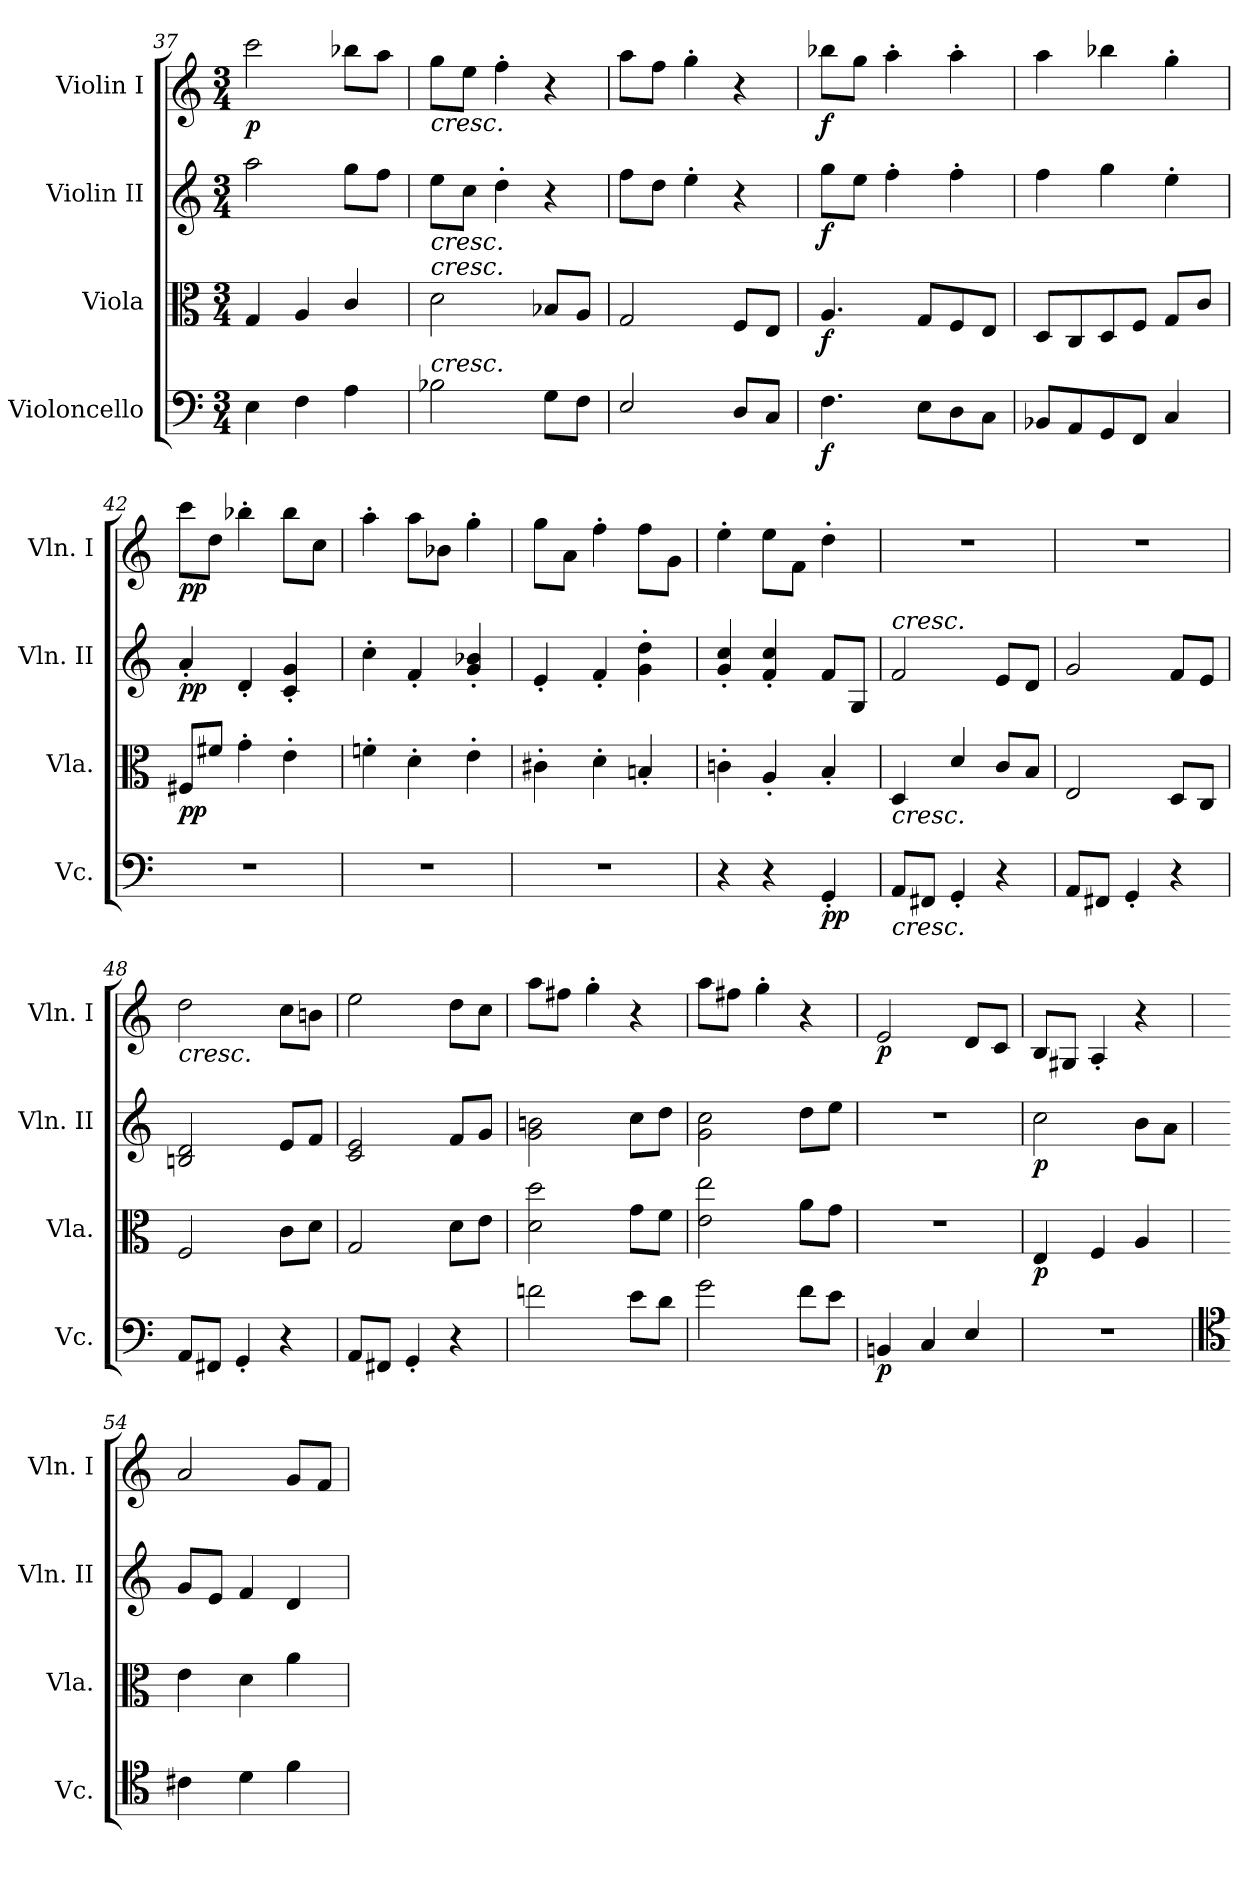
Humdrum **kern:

**kern	**dynam	**kern	**dynam	**kern	**dynam	**kern	**dynam
*part4	*part4	*part3	*part3	*part2	*part2	*part1	*part1
*staff4	*staff4	*staff3	*staff3	*staff2	*staff2	*staff1	*staff1
*I"Violoncello	*	*I"Viola	*	*I"Violin II	*	*I"Violin I	*
*I'Vc.	*	*I'Vla.	*	*I'Vln. II	*	*I'Vln. I	*
*clefF4	*	*clefC3	*	*clefG2	*	*clefG2	*
*k[]	*	*k[]	*	*k[]	*	*k[]	*
*M3/4	*	*M3/4	*	*M3/4	*	*M3/4	*
=37	=37	=37	=37	=37	=37	=37	=37
!	!	!	!	!	!	!	!LO:DY:b
4E\	.	4G/	.	2aa\	.	2ccc\	p
4F\	.	4A/	.	.	.	.	.
4A\	.	4c/	.	8gg\L	.	8bb-X\L	.
.	.	.	.	8ff\J	.	8aa\J	.
=38	=38	=38	=38	=38	=38	=38	=38
!	!	!	!	!	!	!LO:TX:b:i:t=cresc.	!
!	!	!	!	!LO:TX:b:i:t=cresc.	!	!	!
!	!	!LO:TX:a:i:t=cresc.	!	!	!	!	!
!LO:TX:a:i:t=cresc.	!	!	!	!	!	!	!
2B-X\	.	2d\	.	8ee\L	.	8gg\L	.
.	.	.	.	8cc\J	.	8ee\J	.
.	.	.	.	4dd'\	.	4ff'\	.
8G\L	.	8B-X/L	.	4r	.	4r	.
8F\J	.	8A/J	.	.	.	.	.
=39	=39	=39	=39	=39	=39	=39	=39
2E/	.	2G/	.	8ff\L	.	8aa\L	.
.	.	.	.	8dd\J	.	8ff\J	.
.	.	.	.	4ee'\	.	4gg'\	.
8D/L	.	8F/L	.	4r	.	4r	.
8C/J	.	8E/J	.	.	.	.	.
=40	=40	=40	=40	=40	=40	=40	=40
!	!LO:DY:b	!	!LO:DY:b	!	!LO:DY:b	!	!LO:DY:b
4.F\	f	4.A/	f	8gg\L	f	8bb-X\L	f
.	.	.	.	8ee\J	.	8gg\J	.
.	.	.	.	4ff'\	.	4aa'\	.
8E\L	.	8G/L	.	.	.	.	.
8D\	.	8F/	.	4ff'\	.	4aa'\	.
8C\J	.	8E/J	.	.	.	.	.
=41	=41	=41	=41	=41	=41	=41	=41
8BB-X/L	.	8D/L	.	4ff\	.	4aa\	.
8AA/	.	8C/	.	.	.	.	.
8GG/	.	8D/	.	4gg\	.	4bb-X\	.
8FF/J	.	8F/J	.	.	.	.	.
4C/	.	8G/L	.	4ee'\	.	4gg'\	.
.	.	8c/J	.	.	.	.	.
=42	=42	=42	=42	=42	=42	=42	=42
!	!	!	!LO:DY:b	!	!LO:DY:b	!	!LO:DY:b
2.r	.	8F#X/L	pp	4a'/	pp	8ccc\L	pp
.	.	8f#X/J	.	.	.	8dd\J	.
.	.	4g'\	.	4d'/	.	4bb-X'\	.
.	.	4e'\	.	4c/' 4g/'	.	8bb-\L	.
.	.	.	.	.	.	8cc\J	.
=43	=43	=43	=43	=43	=43	=43	=43
2.r	.	4fn'\	.	4cc'\	.	4aa'\	.
.	.	4d'\	.	4f'/	.	8aa\L	.
.	.	.	.	.	.	8b-X\J	.
.	.	4e'\	.	4g/' 4b-X/'	.	4gg'\	.
=44	=44	=44	=44	=44	=44	=44	=44
2.r	.	4c#X'\	.	4e'/	.	8gg\L	.
.	.	.	.	.	.	8a\J	.
.	.	4d'\	.	4f'/	.	4ff'\	.
.	.	4Bn'/	.	4g\' 4dd\'	.	8ff\L	.
.	.	.	.	.	.	8g\J	.
=45	=45	=45	=45	=45	=45	=45	=45
4r	.	4cn'\	.	4g/' 4cc/'	.	4ee'\	.
4r	.	4A'/	.	4f/' 4cc/'	.	8ee\L	.
.	.	.	.	.	.	8f\J	.
!	!LO:DY:b	!	!	!	!	!	!
4GG'/	pp	4B'/	.	8f/L	.	4dd'\	.
.	.	.	.	8G/J	.	.	.
=46	=46	=46	=46	=46	=46	=46	=46
!	!	!	!	!LO:TX:a:i:t=cresc.	!	!	!
!	!	!LO:TX:b:i:t=cresc.	!	!	!	!	!
!LO:TX:b:i:t=cresc.	!	!	!	!	!	!	!
8AA/L	.	4D/	.	2f/	.	2.r	.
8FF#X/J	.	.	.	.	.	.	.
4GG'/	.	4d/	.	.	.	.	.
4r	.	8c/L	.	8e/L	.	.	.
.	.	8B/J	.	8d/J	.	.	.
=47	=47	=47	=47	=47	=47	=47	=47
8AA/L	.	2E/	.	2g/	.	2.r	.
8FF#X/J	.	.	.	.	.	.	.
4GG'/	.	.	.	.	.	.	.
4r	.	8D/L	.	8f/L	.	.	.
.	.	8C/J	.	8e/J	.	.	.
=48	=48	=48	=48	=48	=48	=48	=48
!	!	!	!	!	!	!LO:TX:b:i:t=cresc.	!
8AA/L	.	2F/	.	2Bn/ 2d/	.	2dd\	.
8FF#X/J	.	.	.	.	.	.	.
4GG'/	.	.	.	.	.	.	.
4r	.	8c\L	.	8e/L	.	8cc\L	.
.	.	8d\J	.	8f/J	.	8bn\J	.
=49	=49	=49	=49	=49	=49	=49	=49
8AA/L	.	2G/	.	2c/ 2e/	.	2ee\	.
8FF#X/J	.	.	.	.	.	.	.
4GG'/	.	.	.	.	.	.	.
4r	.	8d\L	.	8f/L	.	8dd\L	.
.	.	8e\J	.	8g/J	.	8cc\J	.
=50	=50	=50	=50	=50	=50	=50	=50
2fn\	.	2d\ 2dd\	.	2g\ 2bn\	.	8aa\L	.
.	.	.	.	.	.	8ff#X\J	.
.	.	.	.	.	.	4gg'\	.
8e\L	.	8g\L	.	8cc\L	.	4r	.
8d\J	.	8f\J	.	8dd\J	.	.	.
=51	=51	=51	=51	=51	=51	=51	=51
2g\	.	2e\ 2ee\	.	2g\ 2cc\	.	8aa\L	.
.	.	.	.	.	.	8ff#X\J	.
.	.	.	.	.	.	4gg'\	.
8f\L	.	8a\L	.	8dd\L	.	4r	.
8e\J	.	8g\J	.	8ee\J	.	.	.
=52	=52	=52	=52	=52	=52	=52	=52
!	!LO:DY:b	!	!	!	!	!	!LO:DY:b
4BBn/	p	2.r	.	2.r	.	2e/	p
4C/	.	.	.	.	.	.	.
4E/	.	.	.	.	.	8d/L	.
.	.	.	.	.	.	8c/J	.
=53	=53	=53	=53	=53	=53	=53	=53
!	!	!	!LO:DY:b	!	!LO:DY:b	!	!
2.r	.	4E/	p	2cc\	p	8B/L	.
.	.	.	.	.	.	8G#X/J	.
.	.	4F/	.	.	.	4A'/	.
.	.	4A/	.	8b\L	.	4r	.
.	.	.	.	8a\J	.	.	.
=54	=54	=54	=54	=54	=54	=54	=54
*clefC4	*	*	*	*	*	*	*
4c#X\	.	4e\	.	8g/L	.	2a/	.
.	.	.	.	8e/J	.	.	.
4d\	.	4d\	.	4f/	.	.	.
4f\	.	4a\	.	4d/	.	8g/L	.
.	.	.	.	.	.	8f/J	.
=	=	=	=	=	=	=	=
*-	*-	*-	*-	*-	*-	*-	*-
